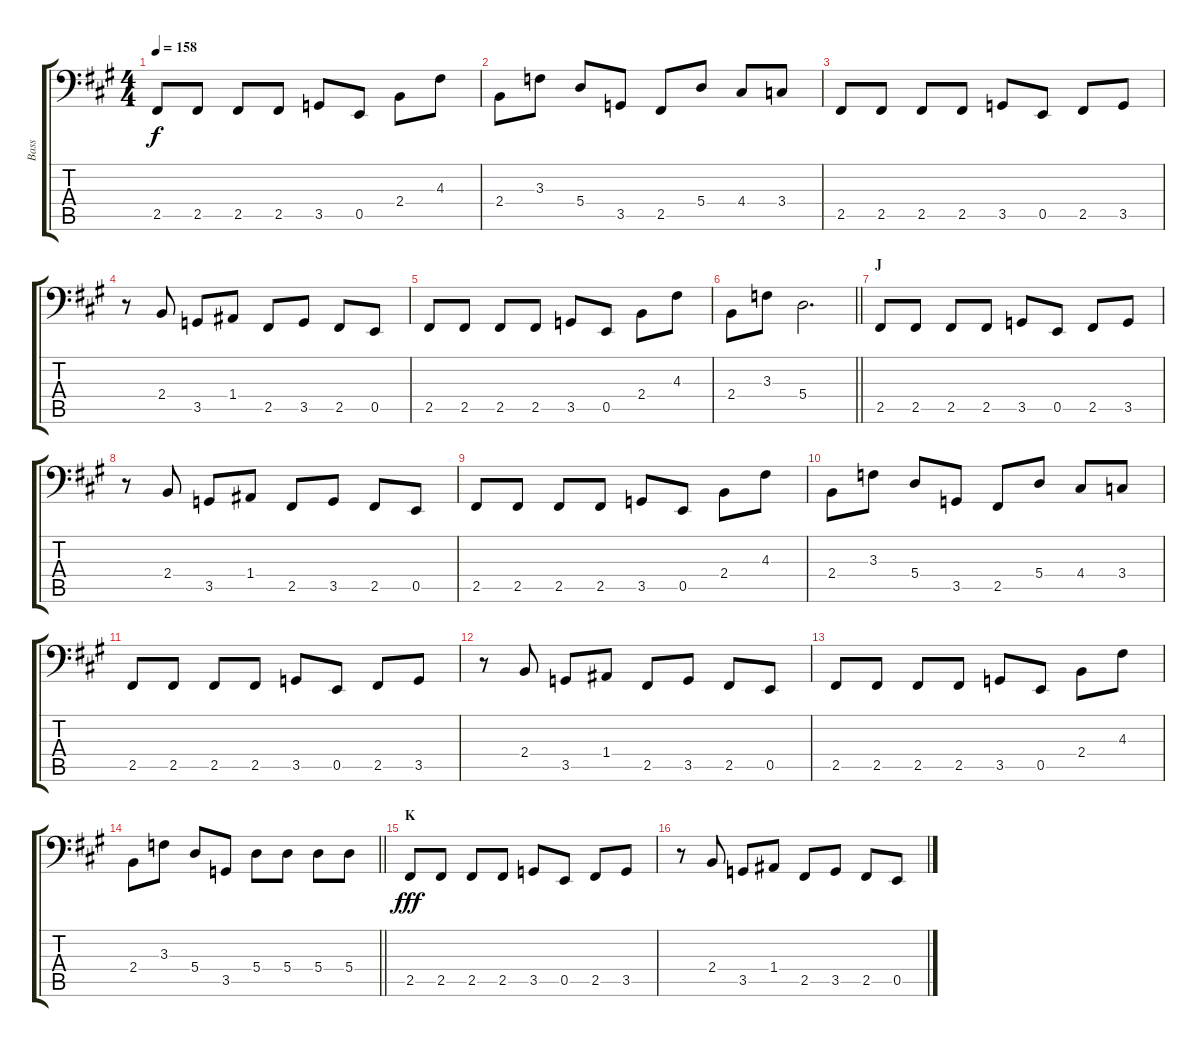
\track ("Bass" "Bass") {instrument electricbassfinger}
\staff {score tabs}
\tuning (C3 G2 D2 A1 E1 B0) {hide}
\ts (4 4)
\tempo 158
\clef f4
\ks a
2.5.8{dy f} 2.5.8 2.5.8 2.5.8 3.5.8 0.5.8 2.4.8 4.3.8 |
2.4.8 3.3.8 5.4.8 3.5.8 2.5.8 5.4.8 4.4.8 3.4.8 |
2.5.8 2.5.8 2.5.8 2.5.8 3.5.8 0.5.8 2.5.8 3.5.8 |
r.8 2.4.8 3.5.8 1.4.8 2.5.8 3.5.8 2.5.8 0.5.8 |
2.5.8 2.5.8 2.5.8 2.5.8 3.5.8 0.5.8 2.4.8 4.3.8 |
\barLineRight lightlight
2.4.8 3.3.8 5.4.2{d} |
\section ("" "J")
2.5.8 2.5.8 2.5.8 2.5.8 3.5.8 0.5.8 2.5.8 3.5.8 |
r.8 2.4.8 3.5.8 1.4.8 2.5.8 3.5.8 2.5.8 0.5.8 |
2.5.8 2.5.8 2.5.8 2.5.8 3.5.8 0.5.8 2.4.8 4.3.8 |
2.4.8 3.3.8 5.4.8 3.5.8 2.5.8 5.4.8 4.4.8 3.4.8 |
2.5.8 2.5.8 2.5.8 2.5.8 3.5.8 0.5.8 2.5.8 3.5.8 |
r.8 2.4.8 3.5.8 1.4.8 2.5.8 3.5.8 2.5.8 0.5.8 |
2.5.8 2.5.8 2.5.8 2.5.8 3.5.8 0.5.8 2.4.8 4.3.8 |
\barLineRight lightlight
2.4.8 3.3.8 5.4.8 3.5.8 5.4.8 5.4.8 5.4.8 5.4.8 |
\section ("" "K")
2.5.8{dy fff} 2.5.8 2.5.8 2.5.8 3.5.8 0.5.8 2.5.8 3.5.8 |
r.8 2.4.8 3.5.8 1.4.8 2.5.8 3.5.8 2.5.8 0.5.8
